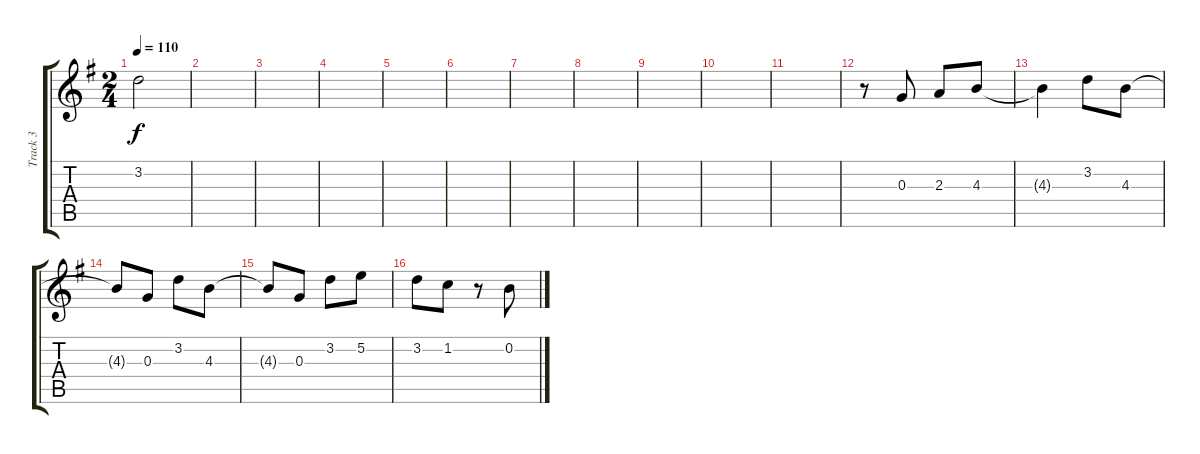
\track ("Track 3" "Track 3") {instrument acousticguitarnylon}
\staff {score tabs}
\tuning (E4 B3 G3 D3 A2 E2) {hide}
\ts (2 4)
\tempo 110
\clef g2
\ks g
3.2.2{dy f} |
|
|
|
|
|
|
|
|
|
|
r.8 0.3.8 2.3.8 4.3.8 |
4.3{t}.4 3.2.8 4.3.8 |
4.3{t}.8 0.3.8 3.2.8 4.3.8 |
4.3{t}.8 0.3.8 3.2.8 5.2.8 |
3.2.8 1.2.8 r.8 0.2.8
